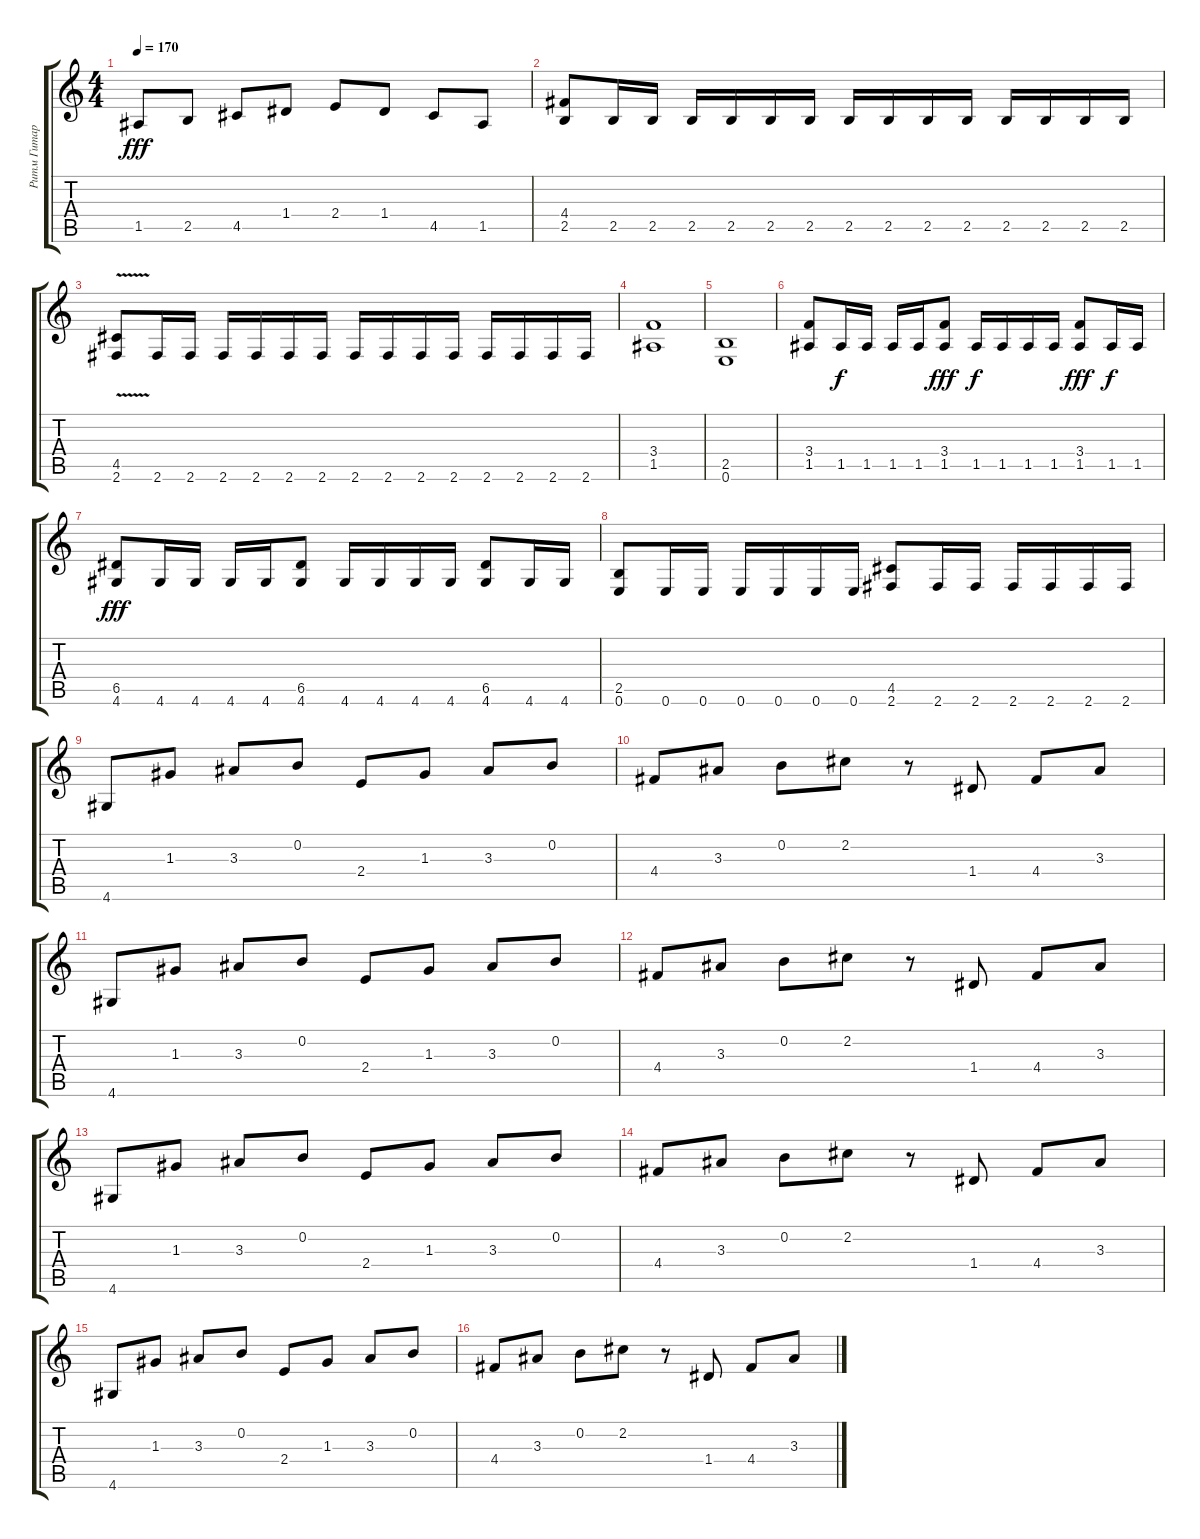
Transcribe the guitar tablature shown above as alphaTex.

\track ("Ритм Гитара" "Ритм Гитар") {instrument distortionguitar}
\staff {score tabs}
\tuning (E4 B3 G3 D3 A2 E2) {hide}
\ts (4 4)
\tempo 170
\clef g2
\ks c
1.5.8{dy fff} 2.5.8 4.5.8 1.4.8 2.4.8 1.4.8 4.5.8 1.5.8 |
(4.4 2.5).8 2.5.16 2.5.16 2.5.16 2.5.16 2.5.16 2.5.16 2.5.16 2.5.16 2.5.16 2.5.16 2.5.16 2.5.16 2.5.16 2.5.16 |
(4.5{v} 2.6).8 2.6.16 2.6.16 2.6.16 2.6.16 2.6.16 2.6.16 2.6.16 2.6.16 2.6.16 2.6.16 2.6.16 2.6.16 2.6.16 2.6.16 |
(3.4 1.5).1 |
(2.5 0.6).1 |
(3.4 1.5).8 1.5.16{dy f} 1.5.16 1.5.16 1.5.16 (3.4 1.5).8{dy fff} 1.5.16{dy f} 1.5.16 1.5.16 1.5.16 (3.4 1.5).8{dy fff} 1.5.16{dy f} 1.5.16 |
(6.5 4.6).8{dy fff} 4.6.16 4.6.16 4.6.16 4.6.16 (6.5 4.6).8 4.6.16 4.6.16 4.6.16 4.6.16 (6.5 4.6).8 4.6.16 4.6.16 |
(2.5 0.6).8 0.6.16 0.6.16 0.6.16 0.6.16 0.6.16 0.6.16 (4.5 2.6).8 2.6.16 2.6.16 2.6.16 2.6.16 2.6.16 2.6.16 |
4.6.8 1.3.8 3.3.8 0.2.8 2.4.8 1.3.8 3.3.8 0.2.8 |
4.4.8 3.3.8 0.2.8 2.2.8 r.8 1.4.8 4.4.8 3.3.8 |
4.6.8 1.3.8 3.3.8 0.2.8 2.4.8 1.3.8 3.3.8 0.2.8 |
4.4.8 3.3.8 0.2.8 2.2.8 r.8 1.4.8 4.4.8 3.3.8 |
4.6.8 1.3.8 3.3.8 0.2.8 2.4.8 1.3.8 3.3.8 0.2.8 |
4.4.8 3.3.8 0.2.8 2.2.8 r.8 1.4.8 4.4.8 3.3.8 |
4.6.8 1.3.8 3.3.8 0.2.8 2.4.8 1.3.8 3.3.8 0.2.8 |
4.4.8 3.3.8 0.2.8 2.2.8 r.8 1.4.8 4.4.8 3.3.8
